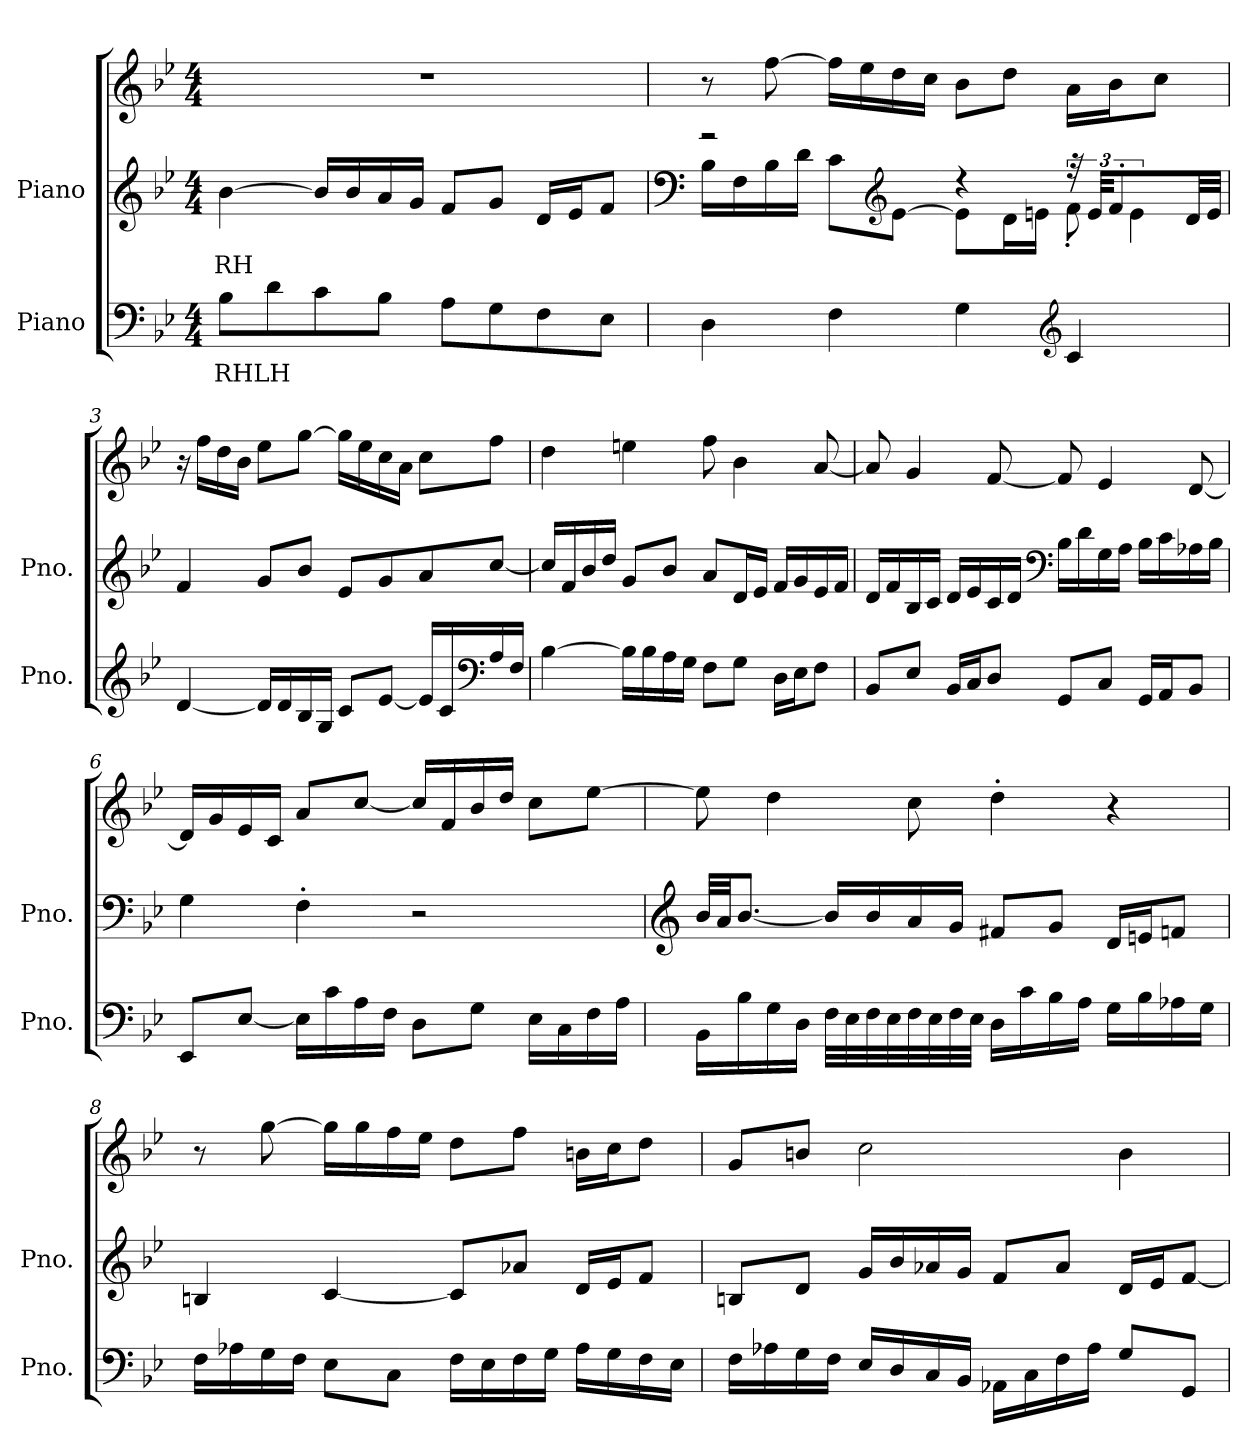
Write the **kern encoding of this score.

**kern	**text	**kern	**text	**kern
*part2	*part2	*part1	*part1	*part1
*staff3	*staff3	*staff2	*staff2	*staff1
*I"Piano	*	*I"Piano	*	*
*I'Pno.	*	*I'Pno.	*	*
*clefF4	*	*clefG2	*	*clefG2
*k[b-e-]	*	*k[b-e-]	*	*k[b-e-]
*M4/4	*	*M4/4	*	*M4/4
*MM96	*	*MM96	*	*MM96
=1	=1	=1	=1	=1
!	!LO:LY:b	!	!LO:LY:b	!
8B-\L	RHLH	[4b-\	RH	1r
8d\	.	.	.	.
8c\	.	16b-/LL]	.	.
.	.	16b-/	.	.
8B-\J	.	16a/	.	.
.	.	16g/JJ	.	.
8A\L	.	8f/L	.	.
8G\	.	8g/J	.	.
8F\	.	16d/LL	.	.
.	.	16e-/J	.	.
8E-\J	.	8f/J	.	.
=2	=2	=2	=2	=2
*	*	*clefF4	*	*
*	*	*^	*	*
4D\	.	2r	16B-\LL	.	8r
.	.	.	16F\	.	.
.	.	.	16B-\	.	[8ff\
.	.	.	16d\JJ	.	.
4F\	.	.	8c\L	.	16ff\LL]
.	.	.	.	.	16ee-\
*	*	*clefG2	*	*	*
.	.	.	[8e-\J	.	16dd\
.	.	.	.	.	16cc\JJ
4G\	.	4r	8e-\L]	.	8b-\L
.	.	.	16d\L	.	8dd\J
.	.	.	16en\JJ	.	.
*clefG2	*	*	*	*	*
4c/	.	32r	12f'\	.	16a\LL
.	.	32e/KKL	.	.	.
.	.	8f'/	.	.	16b-\J
.	.	.	6e\	.	.
.	.	.	.	.	8cc\J
.	.	32d/LL	.	.	.
.	.	32e/JJJ	.	.	.
*	*	*v	*v	*	*
!!LO:LB:g=z
=3	=3	=3	=3	=3
[4d/	.	4f/	.	16r
.	.	.	.	16ff\LL
.	.	.	.	16dd\
.	.	.	.	16b-\JJ
16d/LL]	.	8g/L	.	8ee-\L
16d/	.	.	.	.
16B-/	.	8b-/J	.	[8gg\J
16G/JJ	.	.	.	.
8c/L	.	8e-/L	.	16gg\LL]
.	.	.	.	16ee-\
[8e-/J	.	8g/	.	16cc\
.	.	.	.	16a\JJ
16e-/LL]	.	8a/	.	8cc\L
16c/	.	.	.	.
*clefF4	*	*	*	*
16A/	.	[8cc/J	.	8ff\J
16F/JJ	.	.	.	.
=4	=4	=4	=4	=4
[4B-\	.	16cc/LL]	.	4dd\
.	.	16f/	.	.
.	.	16b-/	.	.
.	.	16dd/JJ	.	.
16B-\LL]	.	8g/L	.	4een\
16B-\	.	.	.	.
16A\	.	8b-/J	.	.
16G\JJ	.	.	.	.
8F\L	.	8a/L	.	8ff\
8G\J	.	16d/L	.	4b-\
.	.	16e-/JJ	.	.
16D\LL	.	16f/LL	.	.
16E-\J	.	16g/	.	.
8F\J	.	16e-/	.	[8a/
.	.	16f/JJ	.	.
!!LO:LB:g=z
=5	=5	=5	=5	=5
8BB-/L	.	16d/LL	.	8a/]
.	.	16f/	.	.
8E-/J	.	16B-/	.	4g/
.	.	16c/JJ	.	.
16BB-/LL	.	16d/LL	.	.
16C/J	.	16e-/	.	.
8D/J	.	16c/	.	[8f/
.	.	16d/JJ	.	.
*	*	*clefF4	*	*
8GG/L	.	16B-\LL	.	8f/]
.	.	16d\	.	.
8C/J	.	16G\	.	4e-/
.	.	16A\JJ	.	.
16GG/LL	.	16B-\LL	.	.
16AA/J	.	16c\	.	.
8BB-/J	.	16A-X\	.	[8d/
.	.	16B-\JJ	.	.
=6	=6	=6	=6	=6
8EE-/L	.	4G\	.	16d/LL]
.	.	.	.	16g/
[8E-/J	.	.	.	16e-/
.	.	.	.	16c/JJ
16E-\LL]	.	4F'\	.	8a/L
16c\	.	.	.	.
16A\	.	.	.	[8cc/J
16F\JJ	.	.	.	.
8D\L	.	2r	.	16cc/LL]
.	.	.	.	16f/
8G\J	.	.	.	16b-/
.	.	.	.	16dd/JJ
16E-\LL	.	.	.	8cc\L
16C\	.	.	.	.
16F\	.	.	.	[8ee-\J
16A\JJ	.	.	.	.
!!LO:LB:g=z
=7	=7	=7	=7	=7
*	*	*clefG2	*	*
16BB-\LL	.	32b-/LLL	.	8ee-\]
.	.	32a/JJ	.	.
16B-\	.	[8.b-/J	.	.
16G\	.	.	.	4dd\
16D\JJ	.	.	.	.
32F\LLL	.	16b-/LL]	.	.
32E-\	.	.	.	.
32F\	.	16b-/	.	.
32E-\	.	.	.	.
32F\	.	16a/	.	8cc\
32E-\	.	.	.	.
32F\	.	16g/JJ	.	.
32E-\JJJ	.	.	.	.
16D\LL	.	8f#X/L	.	4dd'\
16c\	.	.	.	.
16B-\	.	8g/J	.	.
16A\JJ	.	.	.	.
16G\LL	.	16d/LL	.	4r
16B-\	.	16en/J	.	.
16A-X\	.	8fn/J	.	.
16G\JJ	.	.	.	.
=8	=8	=8	=8	=8
16F\LL	.	4Bn/	.	8r
16A-X\	.	.	.	.
16G\	.	.	.	[8gg\
16F\JJ	.	.	.	.
8E-\L	.	[4c/	.	16gg\LL]
.	.	.	.	16gg\
8C\J	.	.	.	16ff\
.	.	.	.	16ee-\JJ
16F\LL	.	8c/L]	.	8dd\L
16E-\	.	.	.	.
16F\	.	8a-X/J	.	8ff\J
16G\JJ	.	.	.	.
16A-\LL	.	16d/LL	.	16bn\LL
16G\	.	16e-/J	.	16cc\J
16F\	.	8f/J	.	8dd\J
16E-\JJ	.	.	.	.
!!LO:PB:g=z
=9	=9	=9	=9	=9
16F\LL	.	8Bn/L	.	8g/L
16A-X\	.	.	.	.
16G\	.	8d/J	.	8bn/J
16F\JJ	.	.	.	.
16E-/LL	.	16g/LL	.	2cc\
16D/	.	16b-/	.	.
16C/	.	16a-X/	.	.
16BB-/JJ	.	16g/JJ	.	.
16AA-X\LL	.	8f/L	.	.
16C\	.	.	.	.
16F\	.	8a-/J	.	.
16A-\JJ	.	.	.	.
8G/L	.	16d/LL	.	4b\
.	.	16e-/J	.	.
8GG/J	.	[8f/J	.	.
=	=	=	=	=
*-	*-	*-	*-	*-
